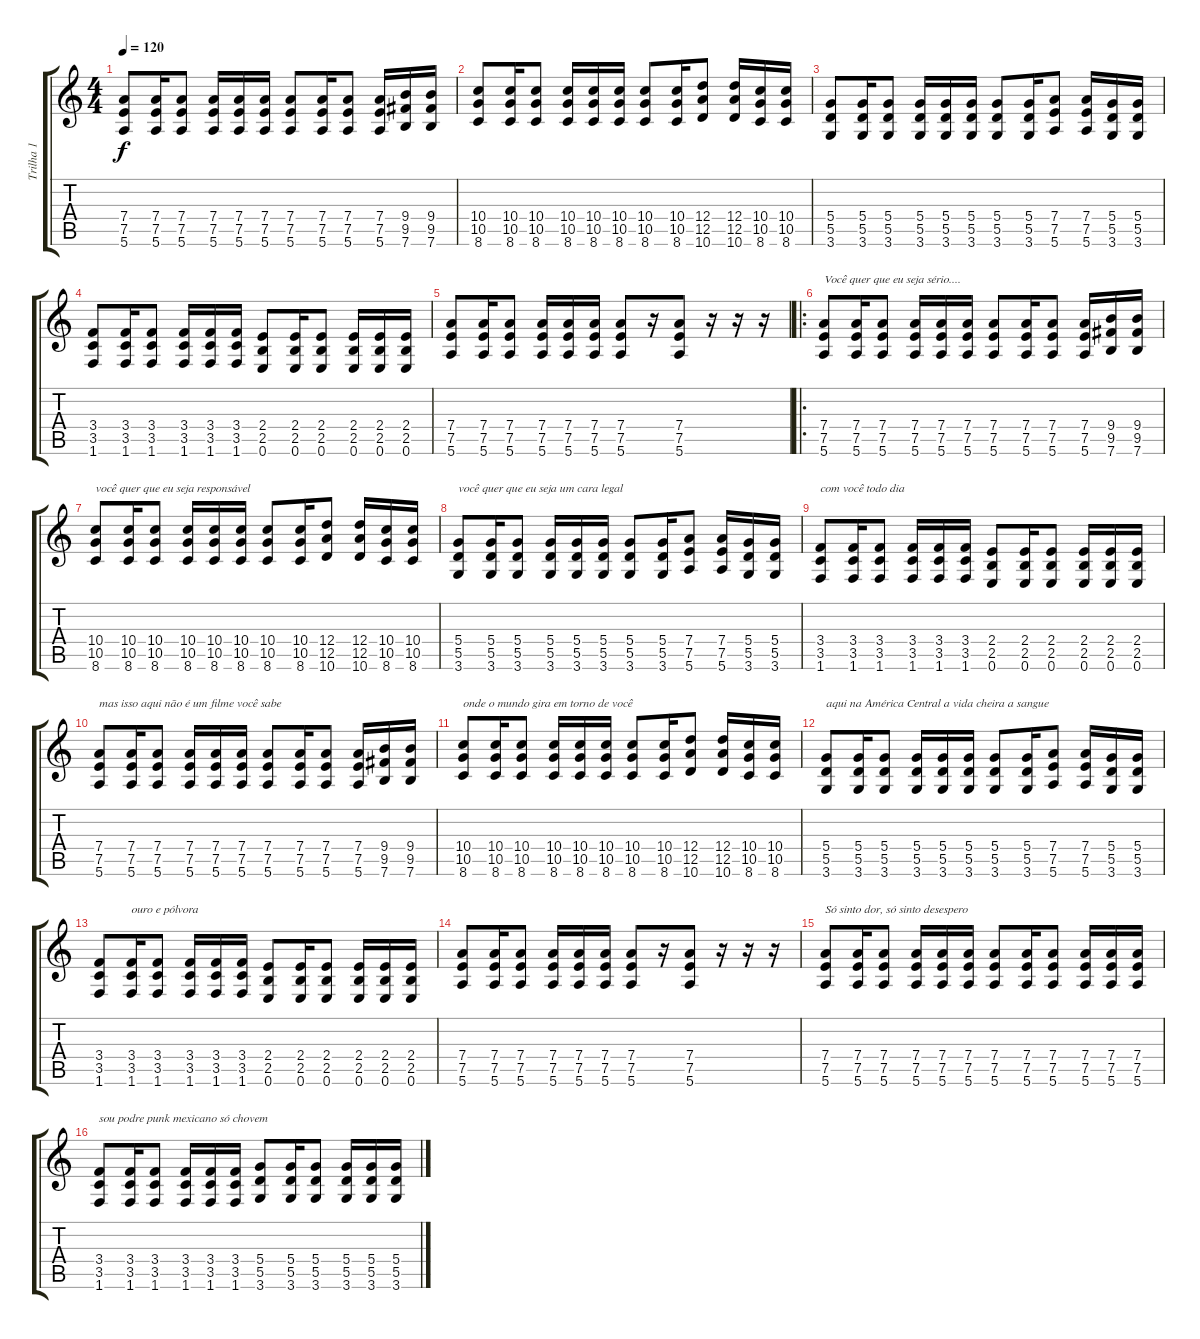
\track ("Trilha 1" "Trilha 1") {instrument overdrivenguitar}
\staff {score tabs}
\tuning (E4 B3 G3 D3 A2 E2) {hide}
\ts (4 4)
\tempo 120
\clef g2
\ks c
(7.4 7.5 5.6).8{dy f} (7.4 7.5 5.6).16 (7.4 7.5 5.6).8 (7.4 7.5 5.6).16 (7.4 7.5 5.6).16 (7.4 7.5 5.6).16 (7.4 7.5 5.6).8 (7.4 7.5 5.6).16 (7.4 7.5 5.6).8 (7.4 7.5 5.6).16 (9.4 9.5 7.6).16 (9.4 9.5 7.6).16 |
(10.4 10.5 8.6).8 (10.4 10.5 8.6).16 (10.4 10.5 8.6).8 (10.4 10.5 8.6).16 (10.4 10.5 8.6).16 (10.4 10.5 8.6).16 (10.4 10.5 8.6).8 (10.4 10.5 8.6).16 (12.4 12.5 10.6).8 (12.4 12.5 10.6).16 (10.4 10.5 8.6).16 (10.4 10.5 8.6).16 |
(5.4 5.5 3.6).8 (5.4 5.5 3.6).16 (5.4 5.5 3.6).8 (5.4 5.5 3.6).16 (5.4 5.5 3.6).16 (5.4 5.5 3.6).16 (5.4 5.5 3.6).8 (5.4 5.5 3.6).16 (7.4 7.5 5.6).8 (7.4 7.5 5.6).16 (5.4 5.5 3.6).16 (5.4 5.5 3.6).16 |
(3.4 3.5 1.6).8 (3.4 3.5 1.6).16 (3.4 3.5 1.6).8 (3.4 3.5 1.6).16 (3.4 3.5 1.6).16 (3.4 3.5 1.6).16 (2.4 2.5 0.6).8 (2.4 2.5 0.6).16 (2.4 2.5 0.6).8 (2.4 2.5 0.6).16 (2.4 2.5 0.6).16 (2.4 2.5 0.6).16 |
(7.4 7.5 5.6).8 (7.4 7.5 5.6).16 (7.4 7.5 5.6).8 (7.4 7.5 5.6).16 (7.4 7.5 5.6).16 (7.4 7.5 5.6).16 (7.4 7.5 5.6).8 r.16 (7.4 7.5 5.6).8 r.16 r.16 r.16 |
\ro
(7.4 7.5 5.6).8{txt "Você quer que eu seja sério...."} (7.4 7.5 5.6).16 (7.4 7.5 5.6).8 (7.4 7.5 5.6).16 (7.4 7.5 5.6).16 (7.4 7.5 5.6).16 (7.4 7.5 5.6).8 (7.4 7.5 5.6).16 (7.4 7.5 5.6).8 (7.4 7.5 5.6).16 (9.4 9.5 7.6).16 (9.4 9.5 7.6).16 |
(10.4 10.5 8.6).8{txt "você quer que eu seja responsável"} (10.4 10.5 8.6).16 (10.4 10.5 8.6).8 (10.4 10.5 8.6).16 (10.4 10.5 8.6).16 (10.4 10.5 8.6).16 (10.4 10.5 8.6).8 (10.4 10.5 8.6).16 (12.4 12.5 10.6).8 (12.4 12.5 10.6).16 (10.4 10.5 8.6).16 (10.4 10.5 8.6).16 |
(5.4 5.5 3.6).8{txt "você quer que eu seja um cara legal"} (5.4 5.5 3.6).16 (5.4 5.5 3.6).8 (5.4 5.5 3.6).16 (5.4 5.5 3.6).16 (5.4 5.5 3.6).16 (5.4 5.5 3.6).8 (5.4 5.5 3.6).16 (7.4 7.5 5.6).8 (7.4 7.5 5.6).16 (5.4 5.5 3.6).16 (5.4 5.5 3.6).16 |
(3.4 3.5 1.6).8{txt "com você todo dia"} (3.4 3.5 1.6).16 (3.4 3.5 1.6).8 (3.4 3.5 1.6).16 (3.4 3.5 1.6).16 (3.4 3.5 1.6).16 (2.4 2.5 0.6).8 (2.4 2.5 0.6).16 (2.4 2.5 0.6).8 (2.4 2.5 0.6).16 (2.4 2.5 0.6).16 (2.4 2.5 0.6).16 |
(7.4 7.5 5.6).8{txt "mas isso aqui não é um filme você sabe"} (7.4 7.5 5.6).16 (7.4 7.5 5.6).8 (7.4 7.5 5.6).16 (7.4 7.5 5.6).16 (7.4 7.5 5.6).16 (7.4 7.5 5.6).8 (7.4 7.5 5.6).16 (7.4 7.5 5.6).8 (7.4 7.5 5.6).16 (9.4 9.5 7.6).16 (9.4 9.5 7.6).16 |
(10.4 10.5 8.6).8{txt "onde o mundo gira em torno de você"} (10.4 10.5 8.6).16 (10.4 10.5 8.6).8 (10.4 10.5 8.6).16 (10.4 10.5 8.6).16 (10.4 10.5 8.6).16 (10.4 10.5 8.6).8 (10.4 10.5 8.6).16 (12.4 12.5 10.6).8 (12.4 12.5 10.6).16 (10.4 10.5 8.6).16 (10.4 10.5 8.6).16 |
(5.4 5.5 3.6).8{txt "aqui na América Central a vida cheira a sangue"} (5.4 5.5 3.6).16 (5.4 5.5 3.6).8 (5.4 5.5 3.6).16 (5.4 5.5 3.6).16 (5.4 5.5 3.6).16 (5.4 5.5 3.6).8 (5.4 5.5 3.6).16 (7.4 7.5 5.6).8 (7.4 7.5 5.6).16 (5.4 5.5 3.6).16 (5.4 5.5 3.6).16 |
(3.4 3.5 1.6).8 (3.4 3.5 1.6).16{txt "ouro e pólvora"} (3.4 3.5 1.6).8 (3.4 3.5 1.6).16 (3.4 3.5 1.6).16 (3.4 3.5 1.6).16 (2.4 2.5 0.6).8 (2.4 2.5 0.6).16 (2.4 2.5 0.6).8 (2.4 2.5 0.6).16 (2.4 2.5 0.6).16 (2.4 2.5 0.6).16 |
(7.4 7.5 5.6).8 (7.4 7.5 5.6).16 (7.4 7.5 5.6).8 (7.4 7.5 5.6).16 (7.4 7.5 5.6).16 (7.4 7.5 5.6).16 (7.4 7.5 5.6).8 r.16 (7.4 7.5 5.6).8 r.16 r.16 r.16 |
(7.4 7.5 5.6).8{txt "Só sinto dor, só sinto desespero"} (7.4 7.5 5.6).16 (7.4 7.5 5.6).8 (7.4 7.5 5.6).16 (7.4 7.5 5.6).16 (7.4 7.5 5.6).16 (7.4 7.5 5.6).8 (7.4 7.5 5.6).16 (7.4 7.5 5.6).8 (7.4 7.5 5.6).16 (7.4 7.5 5.6).16 (7.4 7.5 5.6).16 |
(3.4 3.5 1.6).8{txt "sou podre punk mexicano só chovem"} (3.4 3.5 1.6).16 (3.4 3.5 1.6).8 (3.4 3.5 1.6).16 (3.4 3.5 1.6).16 (3.4 3.5 1.6).16 (5.4 5.5 3.6).8 (5.4 5.5 3.6).16 (5.4 5.5 3.6).8 (5.4 5.5 3.6).16 (5.4 5.5 3.6).16 (5.4 5.5 3.6).16
